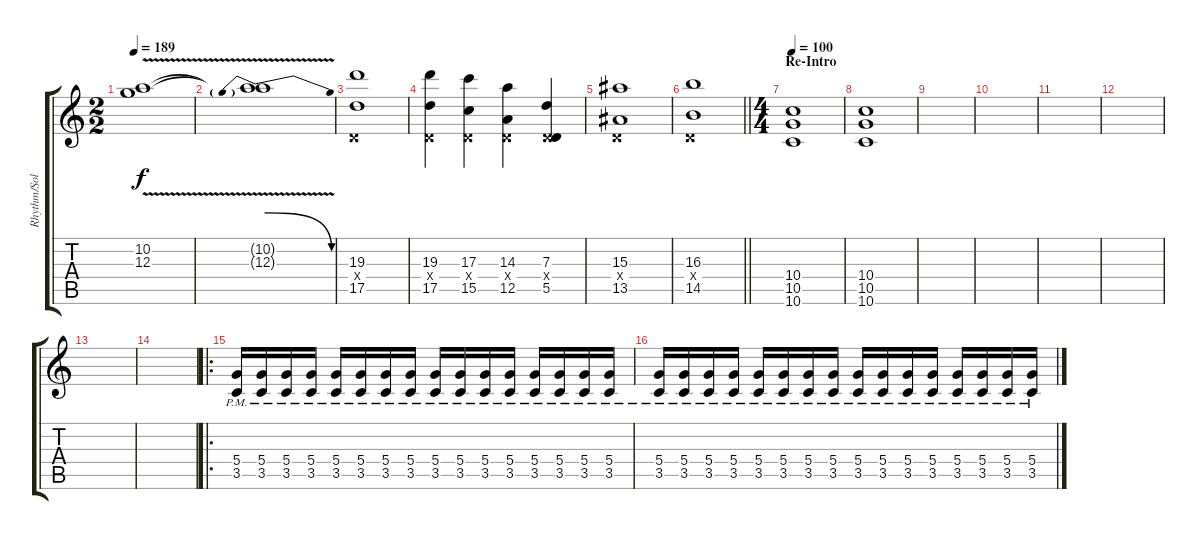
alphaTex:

\track ("Rhythm/Solo Guitar" "Rhythm/Sol") {instrument distortionguitar}
\staff {score tabs}
\tuning (E4 B3 G3 D3 A2 D2) {hide}
\ts (2 2)
\tempo 189
\clef g2
\ks c
(10.2{v t} 12.3{v t}).1{dy f} |
(10.2{t} 12.3{be (prebendrelease 0 4 60 0) t}).1 |
(19.3 0.4{x} 17.5).1 |
(19.3 0.4{x} 17.5).4 (17.3 0.4{x} 15.5).4 (14.3 0.4{x} 12.5).4 (7.3 0.4{x} 5.5).4 |
(15.3 0.4{x} 13.5).1 |
\barLineRight lightlight
(16.3 0.4{x} 14.5).1 |
\ts (4 4)
\section ("" "Re-Intro")
\tempo 100
(10.4 10.5 10.6).1 |
(10.4 10.5 10.6).1 |
|
|
|
|
|
|
\ro
(5.4{pm} 3.5{pm}).16 (5.4{pm} 3.5{pm}).16 (5.4{pm} 3.5{pm}).16 (5.4{pm} 3.5{pm}).16 (5.4{pm} 3.5{pm}).16 (5.4{pm} 3.5{pm}).16 (5.4{pm} 3.5{pm}).16 (5.4{pm} 3.5{pm}).16 (5.4{pm} 3.5{pm}).16 (5.4{pm} 3.5{pm}).16 (5.4{pm} 3.5{pm}).16 (5.4{pm} 3.5{pm}).16 (5.4{pm} 3.5{pm}).16 (5.4{pm} 3.5{pm}).16 (5.4{pm} 3.5{pm}).16 (5.4{pm} 3.5{pm}).16 |
(5.4{pm} 3.5{pm}).16 (5.4{pm} 3.5{pm}).16 (5.4{pm} 3.5{pm}).16 (5.4{pm} 3.5{pm}).16 (5.4{pm} 3.5{pm}).16 (5.4{pm} 3.5{pm}).16 (5.4{pm} 3.5{pm}).16 (5.4{pm} 3.5{pm}).16 (5.4{pm} 3.5{pm}).16 (5.4{pm} 3.5{pm}).16 (5.4{pm} 3.5{pm}).16 (5.4{pm} 3.5{pm}).16 (5.4{pm} 3.5{pm}).16 (5.4{pm} 3.5{pm}).16 (5.4{pm} 3.5{pm}).16 (5.4{pm} 3.5{pm}).16
